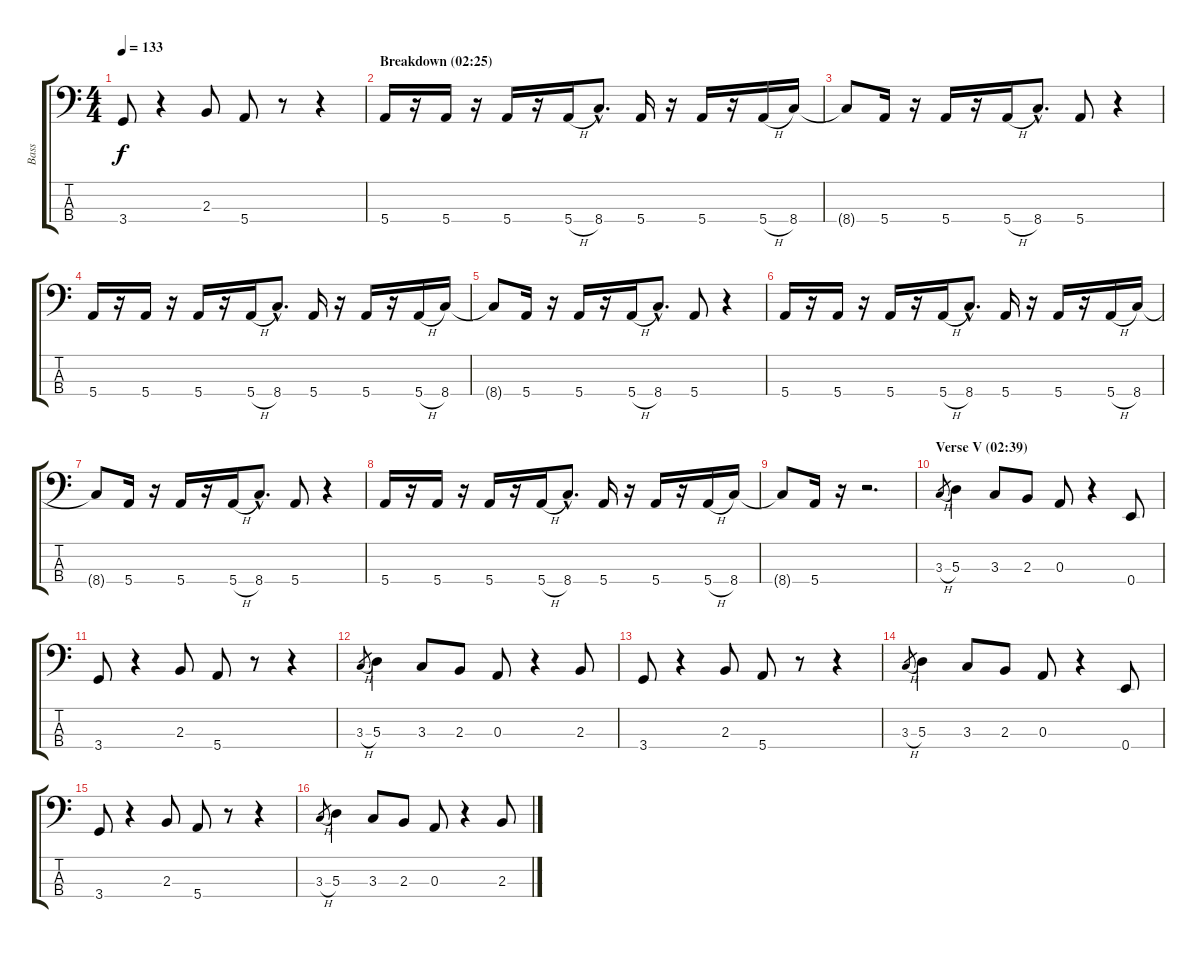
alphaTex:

\track ("Bass" "Bass") {instrument electricbassfinger}
\staff {score tabs}
\tuning (G2 D2 A1 E1) {hide}
\ts (4 4)
\tempo 133
\clef f4
\ks c
3.4.8{dy f} r.4 2.3.8 5.4.8 r.8 r.4 |
\section ("" "Breakdown (02:25)")
5.4.16 r.16 5.4.16 r.16 5.4.16 r.16 5.4{h}.16 8.4{hac}.8{d} 5.4.16 r.16 5.4.16 r.16 5.4{h}.16 8.4.16 |
8.4{t}.8 5.4.16 r.16 5.4.16 r.16 5.4{h}.16 8.4{hac}.8{d} 5.4.8 r.4 |
5.4.16 r.16 5.4.16 r.16 5.4.16 r.16 5.4{h}.16 8.4{hac}.8{d} 5.4.16 r.16 5.4.16 r.16 5.4{h}.16 8.4.16 |
8.4{t}.8 5.4.16 r.16 5.4.16 r.16 5.4{h}.16 8.4{hac}.8{d} 5.4.8 r.4 |
5.4.16 r.16 5.4.16 r.16 5.4.16 r.16 5.4{h}.16 8.4{hac}.8{d} 5.4.16 r.16 5.4.16 r.16 5.4{h}.16 8.4.16 |
8.4{t}.8 5.4.16 r.16 5.4.16 r.16 5.4{h}.16 8.4{hac}.8{d} 5.4.8 r.4 |
5.4.16 r.16 5.4.16 r.16 5.4.16 r.16 5.4{h}.16 8.4{hac}.8{d} 5.4.16 r.16 5.4.16 r.16 5.4{h}.16 8.4.16 |
8.4{t}.8 5.4.16 r.16 r.2{d} |
\section ("" "Verse V (02:39)")
3.3{h}.8{gr} 5.3.4 3.3.8 2.3.8 0.3.8 r.4 0.4.8 |
3.4.8 r.4 2.3.8 5.4.8 r.8 r.4 |
3.3{h}.8{gr} 5.3.4 3.3.8 2.3.8 0.3.8 r.4 2.3.8 |
3.4.8 r.4 2.3.8 5.4.8 r.8 r.4 |
3.3{h}.8{gr} 5.3.4 3.3.8 2.3.8 0.3.8 r.4 0.4.8 |
3.4.8 r.4 2.3.8 5.4.8 r.8 r.4 |
3.3{h}.8{gr} 5.3.4 3.3.8 2.3.8 0.3.8 r.4 2.3.8
